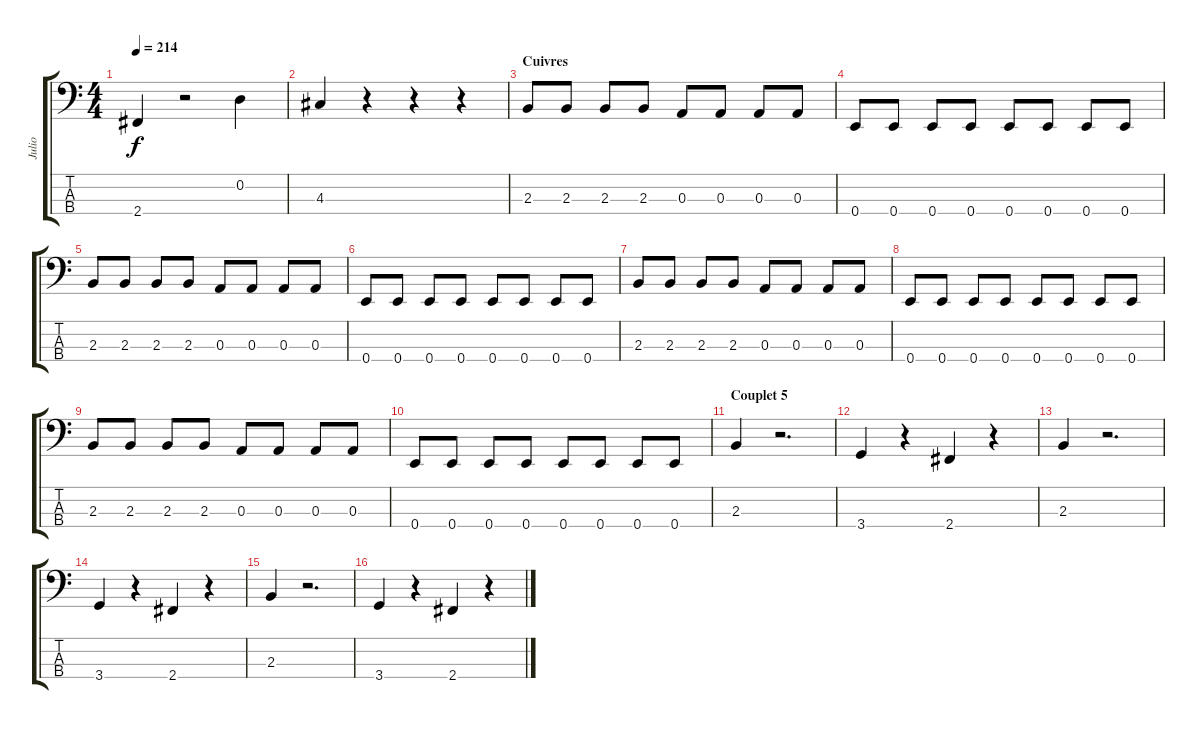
\track ("Julio" "Julio") {instrument electricbassfinger}
\staff {score tabs}
\tuning (G2 D2 A1 E1) {hide}
\ts (4 4)
\tempo 214
\clef f4
\ks c
2.4.4{dy f} r.2 0.2.4 |
4.3.4 r.4 r.4 r.4 |
\section ("" "Cuivres")
2.3.8 2.3.8 2.3.8 2.3.8 0.3.8 0.3.8 0.3.8 0.3.8 |
0.4.8 0.4.8 0.4.8 0.4.8 0.4.8 0.4.8 0.4.8 0.4.8 |
2.3.8 2.3.8 2.3.8 2.3.8 0.3.8 0.3.8 0.3.8 0.3.8 |
0.4.8 0.4.8 0.4.8 0.4.8 0.4.8 0.4.8 0.4.8 0.4.8 |
2.3.8 2.3.8 2.3.8 2.3.8 0.3.8 0.3.8 0.3.8 0.3.8 |
0.4.8 0.4.8 0.4.8 0.4.8 0.4.8 0.4.8 0.4.8 0.4.8 |
2.3.8 2.3.8 2.3.8 2.3.8 0.3.8 0.3.8 0.3.8 0.3.8 |
0.4.8 0.4.8 0.4.8 0.4.8 0.4.8 0.4.8 0.4.8 0.4.8 |
\section ("" "Couplet 5")
2.3.4 r.2{d} |
3.4.4 r.4 2.4.4 r.4 |
2.3.4 r.2{d} |
3.4.4 r.4 2.4.4 r.4 |
2.3.4 r.2{d} |
3.4.4 r.4 2.4.4 r.4
